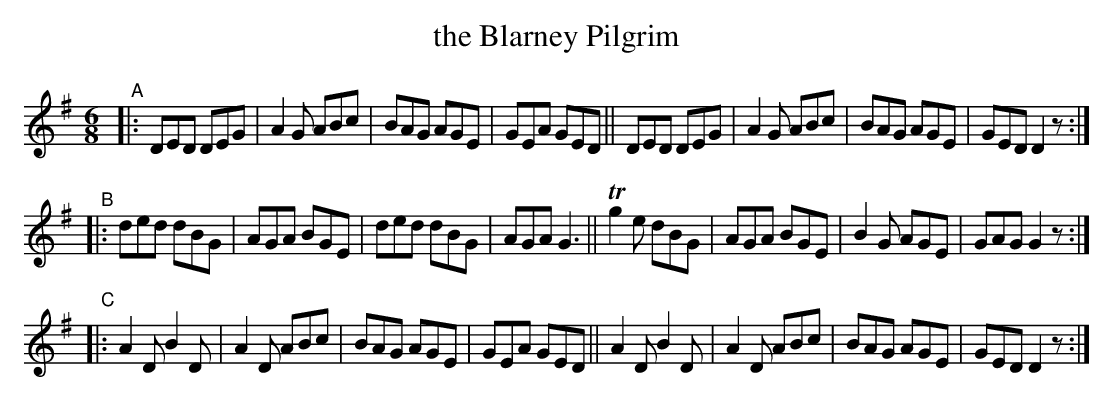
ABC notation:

X:1
T: the Blarney Pilgrim
M: 6/8
L: 1/8
K: G
"^A"\
|: DED DEG | A2G ABc | BAG AGE | GEA GED \
|| DED DEG | A2G ABc | BAG AGE | GED D2z :|
"^B"\
|: ded dBG | AGA BGE | ded dBG | AGA G3 \
|| Tg2e dBG | AGA BGE | B2G AGE | GAG G2z :|
"^C"\
|: A2D B2D | A2D ABc | BAG AGE | GEA GED \
|| A2D B2D | A2D ABc | BAG AGE | GED D2z :|
